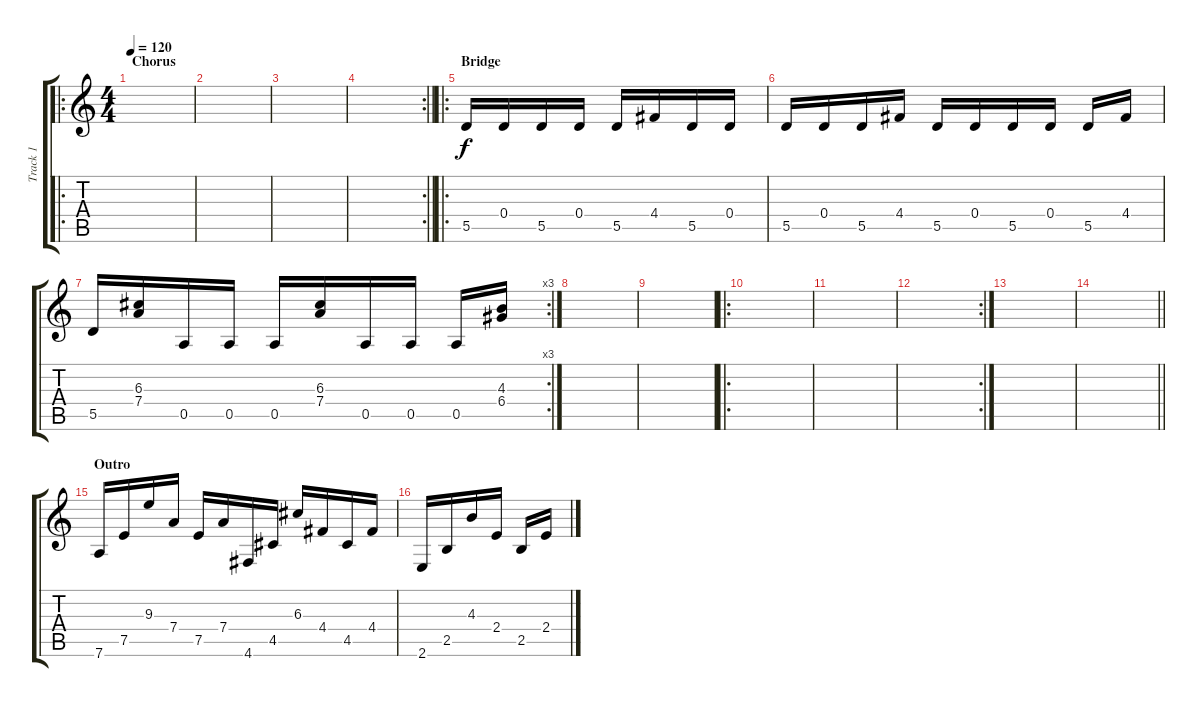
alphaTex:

\track ("Track 1" "Track 1") {instrument acousticguitarsteel}
\staff {score tabs}
\tuning (E4 B3 G3 D3 A2 D2) {hide}
\ro
\ts (4 4)
\section ("" "Chorus")
\tempo 120
\clef g2
\ks c
|
|
|
\rc 2
\barLineRight lightlight
|
\ro
\section ("" "Bridge")
5.5.16 0.4.16 5.5.16 0.4.16 5.5.16 4.4.16 5.5.16 0.4.16 |
5.5.16 0.4.16 5.5.16 4.4.16 5.5.16 0.4.16 5.5.16 0.4.16 5.5.16 4.4.16 |
\rc 3
5.5.16 (6.3 7.4).16 0.5.16 0.5.16 0.5.16 (6.3 7.4).16 0.5.16 0.5.16 0.5.16 (4.3 6.4).16 |
|
|
\ro
|
|
\rc 2
|
|
\barLineRight lightlight
|
\section ("" "Outro")
7.6.16 7.5.16 9.3.16 7.4.16 7.5.16 7.4.16 4.6.16 4.5.16 6.3.16 4.4.16 4.5.16 4.4.16 |
2.6.16 2.5.16 4.3.16 2.4.16 2.5.16 2.4.16
